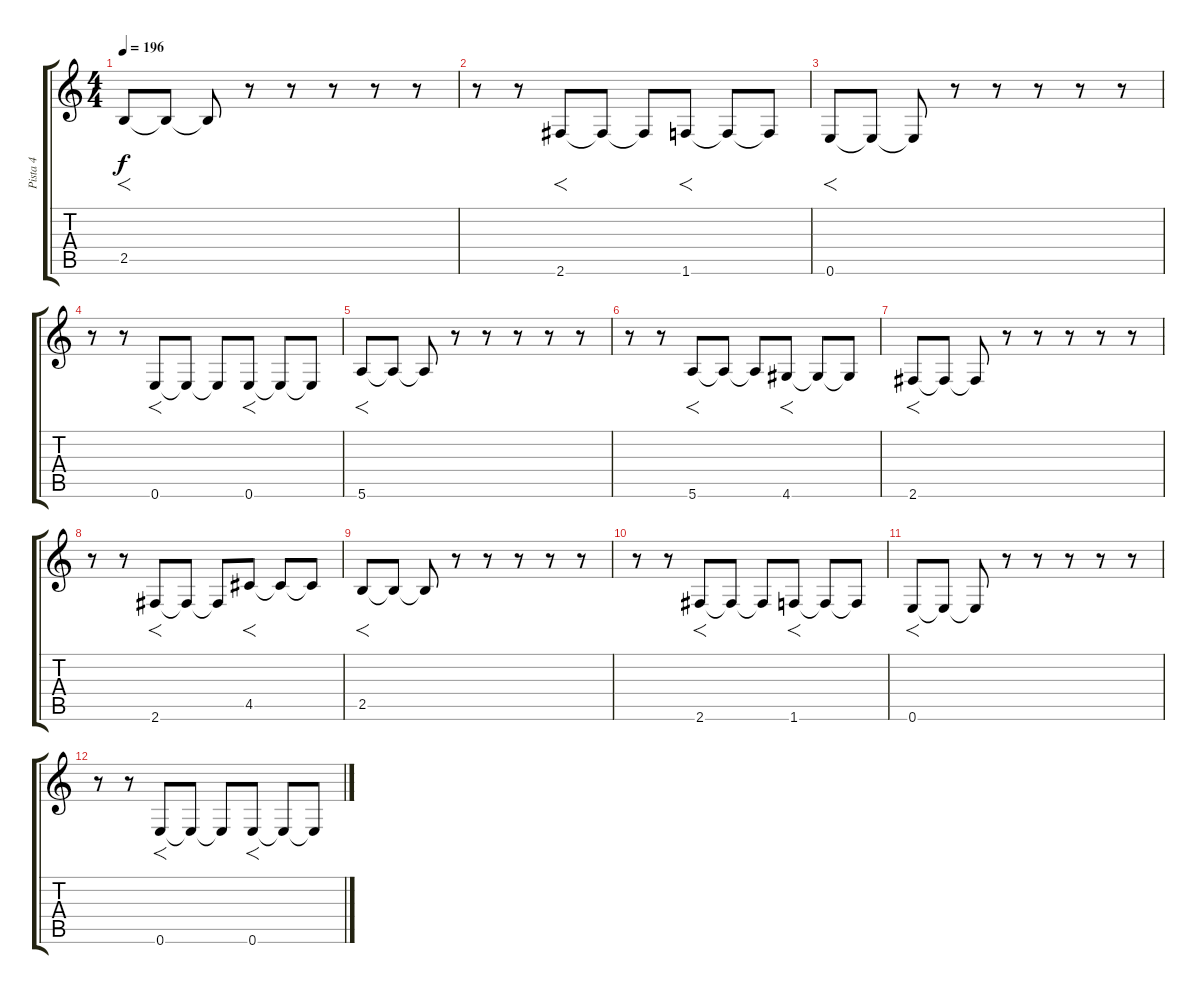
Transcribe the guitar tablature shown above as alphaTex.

\track ("Pista 4" "Pista 4") {instrument overdrivenguitar}
\staff {score tabs}
\tuning (E4 B3 G3 D3 A2 E2) {hide}
\ts (4 4)
\tempo 196
\clef g2
\ks c
2.5.8{f dy f} 2.5{t}.8 2.5{t}.8 r.8 r.8 r.8 r.8 r.8 |
r.8 r.8 2.6.8{f} 2.6{t}.8 2.6{t}.8 1.6.8{f} 1.6{t}.8 1.6{t}.8 |
0.6.8{f} 0.6{t}.8 0.6{t}.8 r.8 r.8 r.8 r.8 r.8 |
r.8 r.8 0.6.8{f} 0.6{t}.8 0.6{t}.8 0.6.8{f} 0.6{t}.8 0.6{t}.8 |
5.6.8{f} 5.6{t}.8 5.6{t}.8 r.8 r.8 r.8 r.8 r.8 |
r.8 r.8 5.6.8{f} 5.6{t}.8 5.6{t}.8 4.6.8{f} 4.6{t}.8 4.6{t}.8 |
2.6.8{f} 2.6{t}.8 2.6{t}.8 r.8 r.8 r.8 r.8 r.8 |
r.8 r.8 2.6.8{f} 2.6{t}.8 2.6{t}.8 4.5.8{f} 4.5{t}.8 4.5{t}.8 |
2.5.8{f} 2.5{t}.8 2.5{t}.8 r.8 r.8 r.8 r.8 r.8 |
r.8 r.8 2.6.8{f} 2.6{t}.8 2.6{t}.8 1.6.8{f} 1.6{t}.8 1.6{t}.8 |
0.6.8{f} 0.6{t}.8 0.6{t}.8 r.8 r.8 r.8 r.8 r.8 |
r.8 r.8 0.6.8{f} 0.6{t}.8 0.6{t}.8 0.6.8{f} 0.6{t}.8 0.6{t}.8
